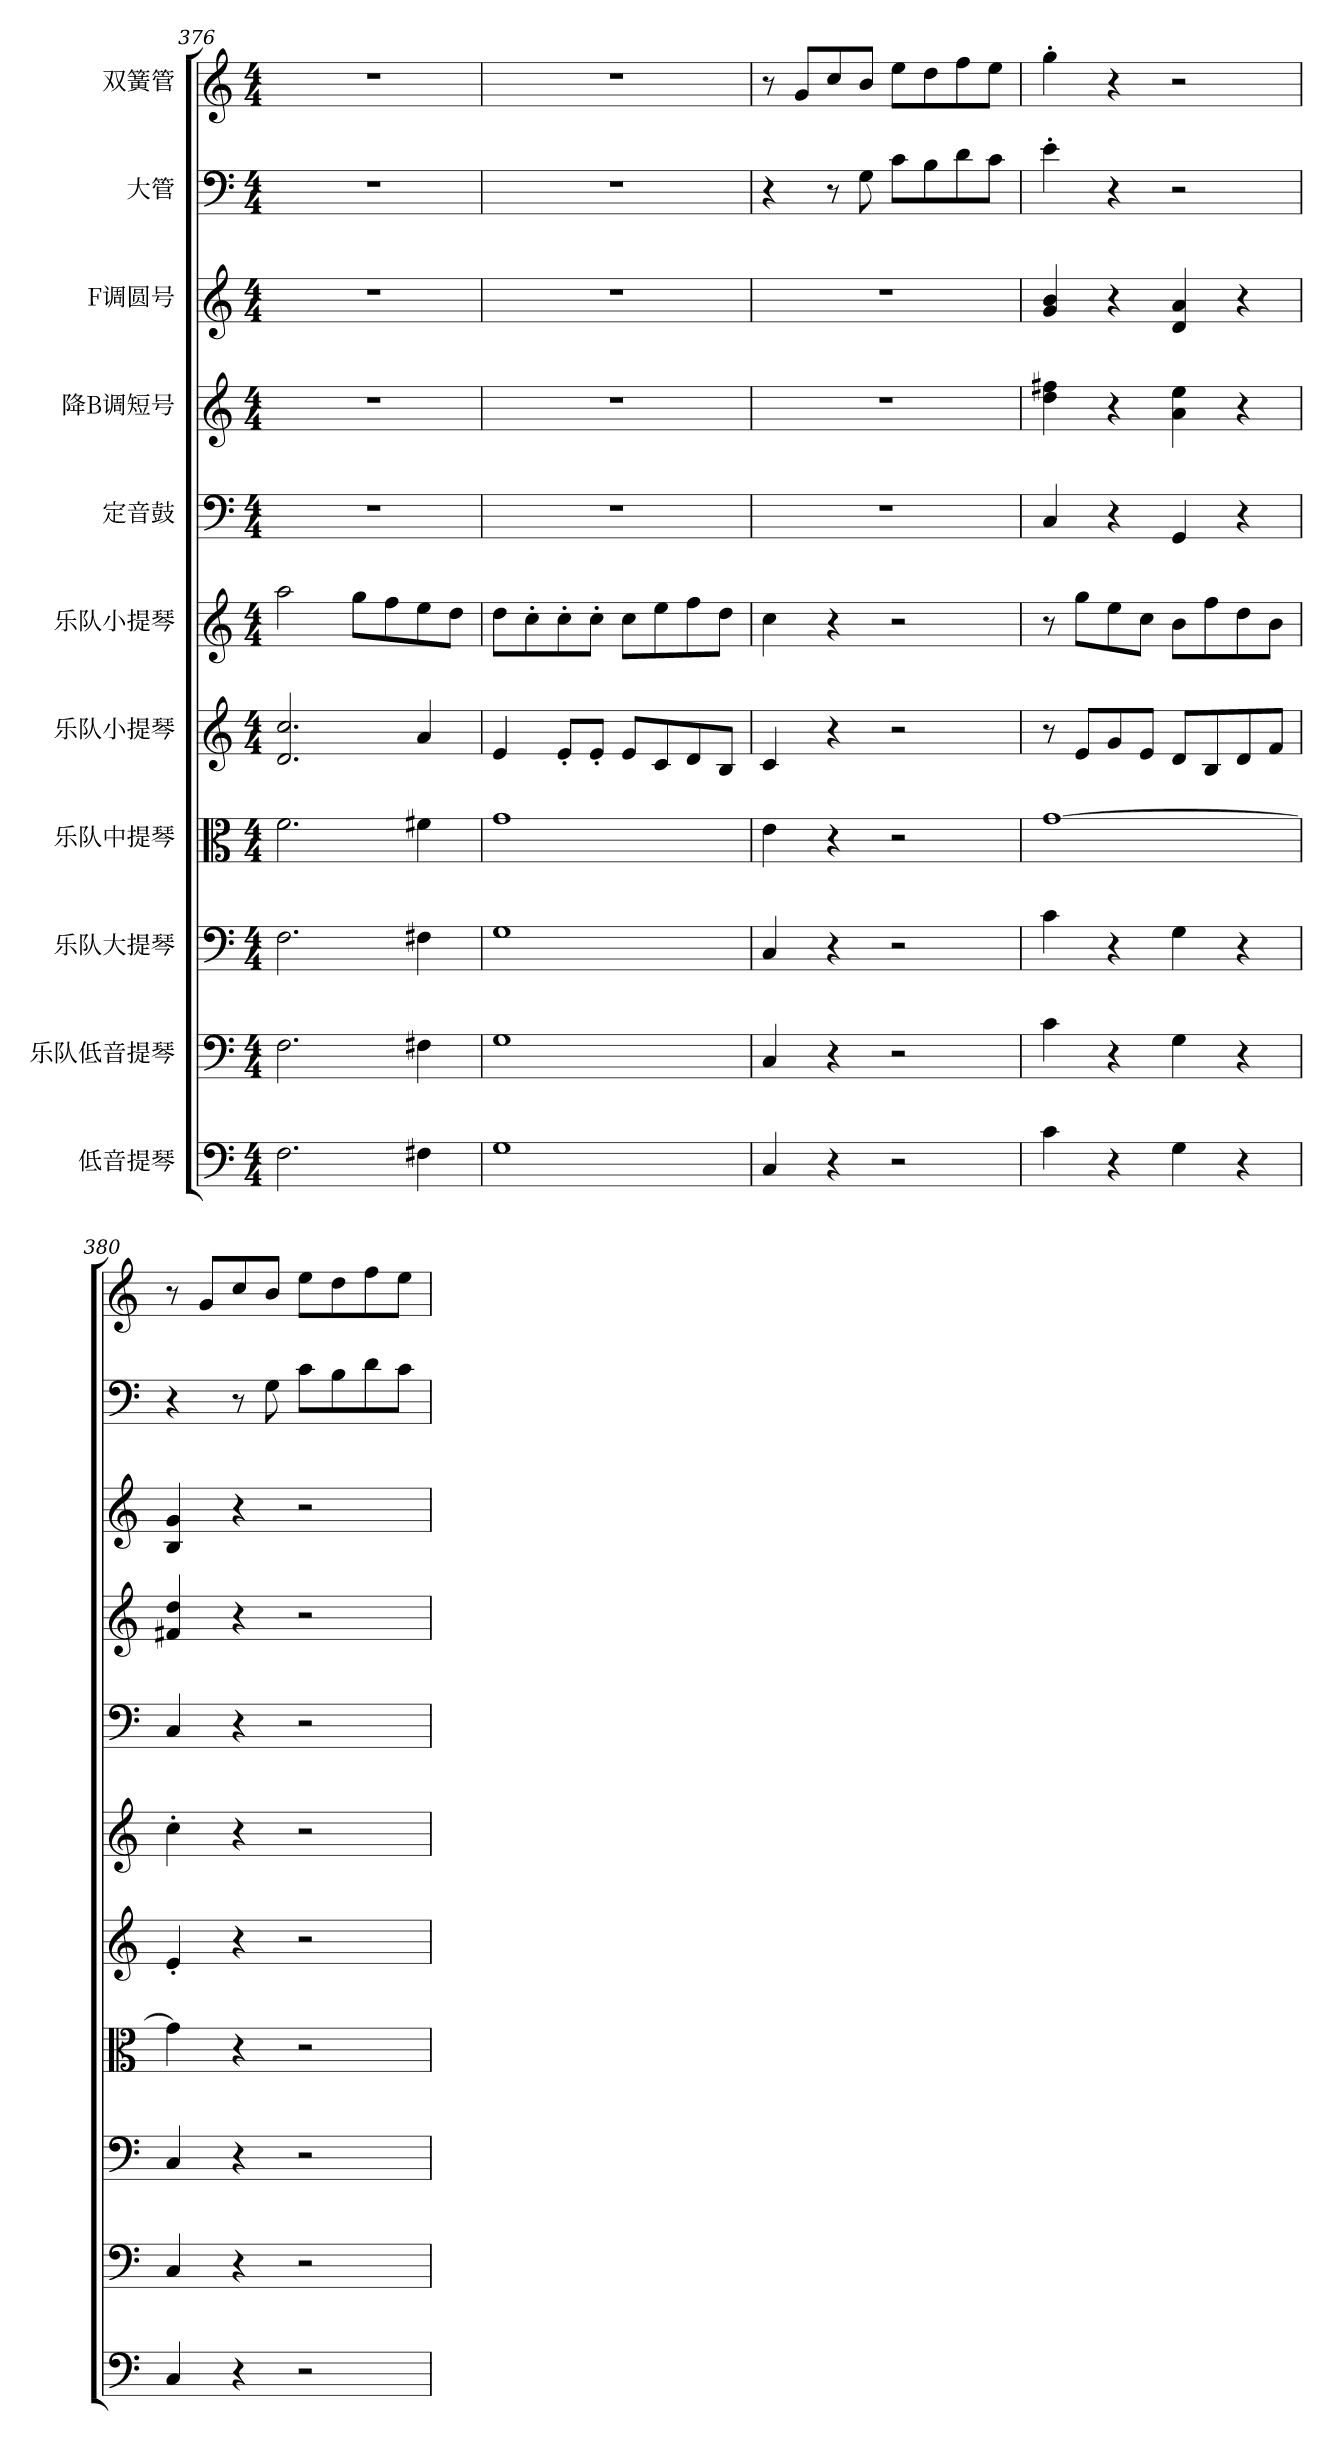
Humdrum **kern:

**kern	**kern	**kern	**kern	**kern	**kern	**kern	**kern	**kern	**kern	**kern
*part11	*part10	*part9	*part8	*part7	*part6	*part5	*part4	*part3	*part2	*part1
*staff11	*staff10	*staff9	*staff8	*staff7	*staff6	*staff5	*staff4	*staff3	*staff2	*staff1
*I"低音提琴	*I"乐队低音提琴	*I"乐队大提琴	*I"乐队中提琴	*I"乐队小提琴	*I"乐队小提琴	*I"定音鼓	*I"降B调短号	*I"F调圆号	*I"大管	*I"双簧管
*clefF4	*clefF4	*clefF4	*clefC3	*clefG2	*clefG2	*clefF4	*clefG2	*clefG2	*clefF4	*clefG2
*ITrd7c12	*ITrd7c12	*	*	*	*	*	*ITrd1c2	*ITrd4c7	*	*
*k[]	*k[]	*k[]	*k[]	*k[]	*k[]	*k[]	*k[b-e-]	*k[b-]	*k[]	*k[]
*M4/4	*M4/4	*M4/4	*M4/4	*M4/4	*M4/4	*M4/4	*M4/4	*M4/4	*M4/4	*M4/4
=376	=376	=376	=376	=376	=376	=376	=376	=376	=376	=376
2.FF\	2.FF\	2.F\	2.f\	2.d/ 2.cc/	2aa\	1r	1r	1r	1r	1r
.	.	.	.	.	8gg\L	.	.	.	.	.
.	.	.	.	.	8ff\	.	.	.	.	.
4FF#X\	4FF#X\	4F#X\	4f#X\	4a/	8ee\	.	.	.	.	.
.	.	.	.	.	8dd\J	.	.	.	.	.
!!LO:PB:g=z
=377	=377	=377	=377	=377	=377	=377	=377	=377	=377	=377
1GG	1GG	1G	1g	4e/	8dd\L	1r	1r	1r	1r	1r
.	.	.	.	.	8cc'\	.	.	.	.	.
.	.	.	.	8e'/L	8cc'\	.	.	.	.	.
.	.	.	.	8e'/J	8cc'\J	.	.	.	.	.
.	.	.	.	8e/L	8cc\L	.	.	.	.	.
.	.	.	.	8c/	8ee\	.	.	.	.	.
.	.	.	.	8d/	8ff\	.	.	.	.	.
.	.	.	.	8B/J	8dd\J	.	.	.	.	.
=378	=378	=378	=378	=378	=378	=378	=378	=378	=378	=378
*	*	*	*	*	*	*	*	*	*	*MM176
4CC/	4CC/	4C/	4e\	4c/	4cc\	1r	1r	1r	4r	8r
.	.	.	.	.	.	.	.	.	.	8g/L
4r	4r	4r	4r	4r	4r	.	.	.	8r	8cc/
.	.	.	.	.	.	.	.	.	8G\	8b/J
2r	2r	2r	2r	2r	2r	.	.	.	8c\L	8ee\L
.	.	.	.	.	.	.	.	.	8B\	8dd\
.	.	.	.	.	.	.	.	.	8d\	8ff\
.	.	.	.	.	.	.	.	.	8c\J	8ee\J
=379	=379	=379	=379	=379	=379	=379	=379	=379	=379	=379
4C\	4C\	4c\	[1g	8r	8r	4C/	4cc\ 4een\	4c/ 4e/	4e'\	4gg'\
.	.	.	.	8e/L	8gg\L	.	.	.	.	.
4r	4r	4r	.	8g/	8ee\	4r	4r	4r	4r	4r
.	.	.	.	8e/J	8cc\J	.	.	.	.	.
4GG\	4GG\	4G\	.	8d/L	8b\L	4GG/	4g\ 4dd\	4G/ 4d/	2r	2r
.	.	.	.	8B/	8ff\	.	.	.	.	.
4r	4r	4r	.	8d/	8dd\	4r	4r	4r	.	.
.	.	.	.	8f/J	8b\J	.	.	.	.	.
=380	=380	=380	=380	=380	=380	=380	=380	=380	=380	=380
4CC/	4CC/	4C/	4g\]	4e'/	4cc'\	4C/	4en/ 4cc/	4E/ 4c/	4r	8r
.	.	.	.	.	.	.	.	.	.	8g/L
4r	4r	4r	4r	4r	4r	4r	4r	4r	8r	8cc/
.	.	.	.	.	.	.	.	.	8G\	8b/J
2r	2r	2r	2r	2r	2r	2r	2r	2r	8c\L	8ee\L
.	.	.	.	.	.	.	.	.	8B\	8dd\
.	.	.	.	.	.	.	.	.	8d\	8ff\
.	.	.	.	.	.	.	.	.	8c\J	8ee\J
=	=	=	=	=	=	=	=	=	=	=
*-	*-	*-	*-	*-	*-	*-	*-	*-	*-	*-
